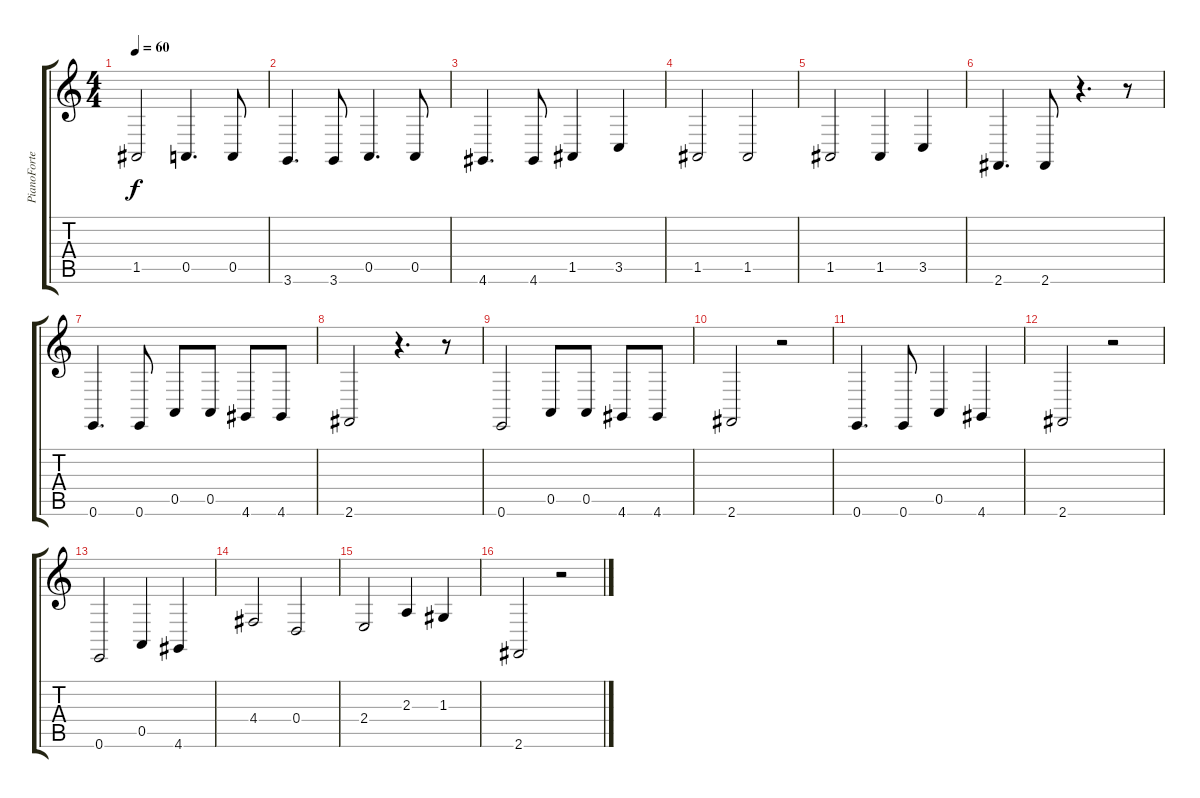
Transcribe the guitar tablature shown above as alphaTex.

\track ("PianoForte_L" "PianoForte") {instrument acousticgrandpiano}
\staff {score tabs}
\tuning (E4 B3 G3 D3 A2 E2) {hide}
\ts (4 4)
\tempo 60
\clef g2
\ks c
1.5.2{dy f} 0.5.4{d} 0.5.8 |
3.6.4{d} 3.6.8 0.5.4{d} 0.5.8 |
4.6.4{d} 4.6.8 1.5.4 3.5.4 |
1.5.2 1.5.2 |
1.5.2 1.5.4 3.5.4 |
2.6.4{d} 2.6.8 r.4{d} r.8 |
0.6.4{d} 0.6.8 0.5.8 0.5.8 4.6.8 4.6.8 |
2.6.2 r.4{d} r.8 |
0.6.2 0.5.8 0.5.8 4.6.8 4.6.8 |
2.6.2 r.2 |
0.6.4{d} 0.6.8 0.5.4 4.6.4 |
2.6.2 r.2 |
0.6.2 0.5.4 4.6.4 |
4.4.2 0.4.2 |
2.4.2 2.3.4 1.3.4 |
2.6.2 r.2
